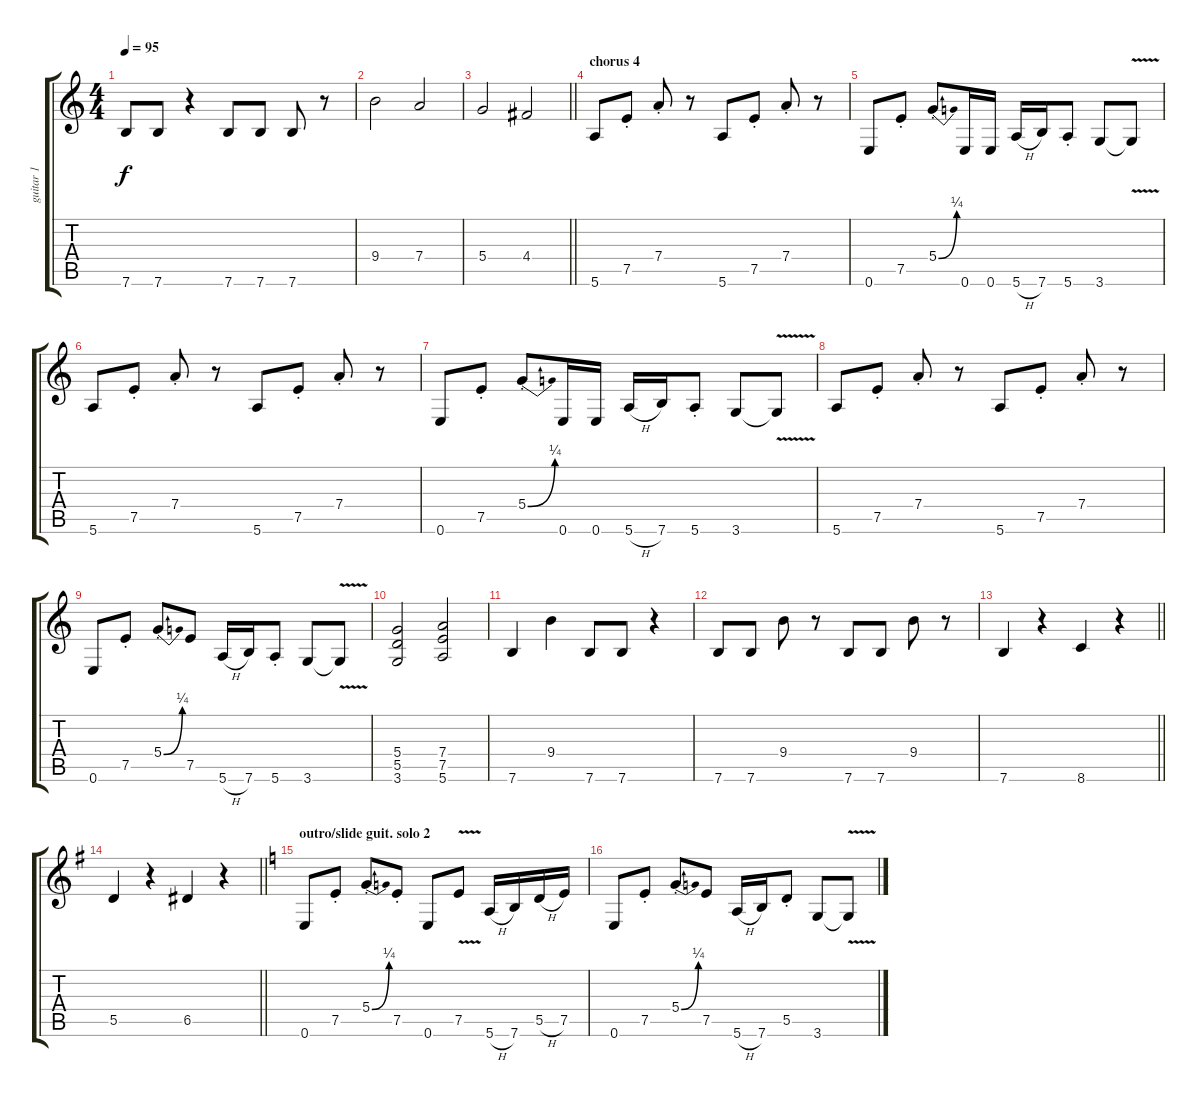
\track ("guitar 1" "guitar 1") {instrument overdrivenguitar}
\staff {score tabs}
\tuning (E4 B3 G3 D3 A2 E2) {hide}
\ts (4 4)
\tempo 95
\clef g2
\ks c
7.6.8{dy f} 7.6.8 r.4 7.6.8 7.6.8 7.6.8 r.8 |
9.4.2 7.4.2 |
\barLineRight lightlight
5.4.2 4.4.2 |
\section ("" "chorus 4")
5.6.8 7.5{st}.8 7.4{st}.8 r.8 5.6.8 7.5{st}.8 7.4{st}.8 r.8 |
0.6.8 7.5{st}.8 5.4{be (bend 0 0 60 1) st}.8 0.6.16 0.6.16 5.6{h}.16 7.6.16 5.6{st}.8 3.6.8 3.6{v t}.8 |
5.6.8 7.5{st}.8 7.4{st}.8 r.8 5.6.8 7.5{st}.8 7.4{st}.8 r.8 |
0.6.8 7.5{st}.8 5.4{be (bend 0 0 60 1) st}.8 0.6.16 0.6.16 5.6{h}.16 7.6.16 5.6{st}.8 3.6.8 3.6{v t}.8 |
5.6.8 7.5{st}.8 7.4{st}.8 r.8 5.6.8 7.5{st}.8 7.4{st}.8 r.8 |
0.6.8 7.5{st}.8 5.4{be (bend 0 0 60 1) st}.8 7.5.8 5.6{h}.16 7.6.16 5.6{st}.8 3.6.8 3.6{v t}.8 |
(5.4 5.5 3.6).2 (7.4 7.5 5.6).2 |
7.6.4 9.4.4 7.6.8 7.6.8 r.4 |
7.6.8 7.6.8 9.4.8 r.8 7.6.8 7.6.8 9.4.8 r.8 |
\barLineRight lightlight
7.6.4 r.4 8.6.4 r.4 |
\barLineRight lightlight
\ks g
5.5.4 r.4 6.5.4 r.4 |
\section ("" "outro/slide guit. solo 2")
\ks c
0.6.8 7.5{st}.8 5.4{be (bend 0 0 60 1) st}.8 7.5{st}.8 0.6.8 7.5{v}.8 5.6{h}.16 7.6.16 5.5{h}.16 7.5.16 |
0.6.8 7.5{st}.8 5.4{be (bend 0 0 60 1) st}.8 7.5.8 5.6{h}.16 7.6.16 5.5{st}.8 3.6.8 3.6{v t}.8
